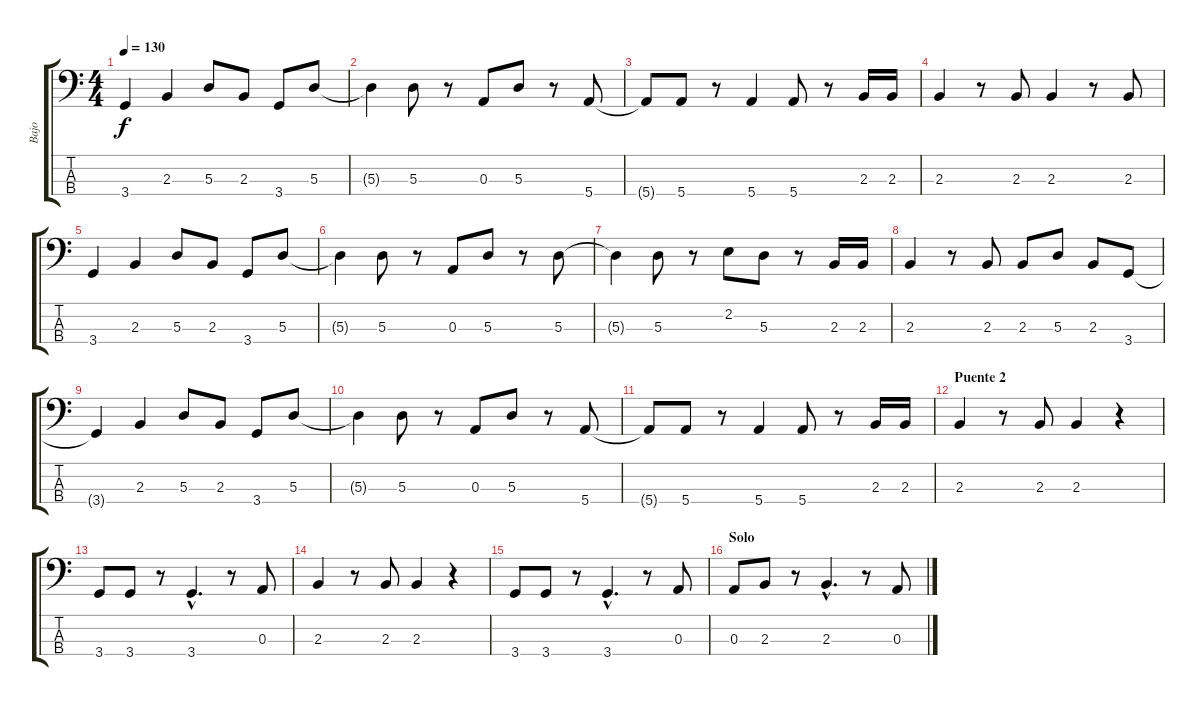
\track ("Bajo" "Bajo") {instrument electricbasspick}
\staff {score tabs}
\tuning (G2 D2 A1 E1) {hide}
\ts (4 4)
\tempo 130
\clef f4
\ks c
3.4{t}.4{dy f} 2.3.4 5.3.8 2.3.8 3.4.8 5.3.8 |
5.3{t}.4 5.3.8 r.8 0.3.8 5.3.8 r.8 5.4.8 |
5.4{t}.8 5.4.8 r.8 5.4.4 5.4.8 r.8 2.3.16 2.3.16 |
2.3.4 r.8 2.3.8 2.3.4 r.8 2.3.8 |
3.4.4 2.3.4 5.3.8 2.3.8 3.4.8 5.3.8 |
5.3{t}.4 5.3.8 r.8 0.3.8 5.3.8 r.8 5.3.8 |
5.3{t}.4 5.3.8 r.8 2.2.8 5.3.8 r.8 2.3.16 2.3.16 |
2.3.4 r.8 2.3.8 2.3.8 5.3.8 2.3.8 3.4.8 |
3.4{t}.4 2.3.4 5.3.8 2.3.8 3.4.8 5.3.8 |
5.3{t}.4 5.3.8 r.8 0.3.8 5.3.8 r.8 5.4.8 |
5.4{t}.8 5.4.8 r.8 5.4.4 5.4.8 r.8 2.3.16 2.3.16 |
\section ("" "Puente 2")
2.3.4 r.8 2.3.8 2.3.4 r.4 |
3.4.8 3.4.8 r.8 3.4{hac}.4{d} r.8 0.3.8 |
2.3.4 r.8 2.3.8 2.3.4 r.4 |
3.4.8 3.4.8 r.8 3.4{hac}.4{d} r.8 0.3.8 |
\section ("" "Solo")
0.3.8 2.3.8 r.8 2.3{hac}.4{d} r.8 0.3.8
